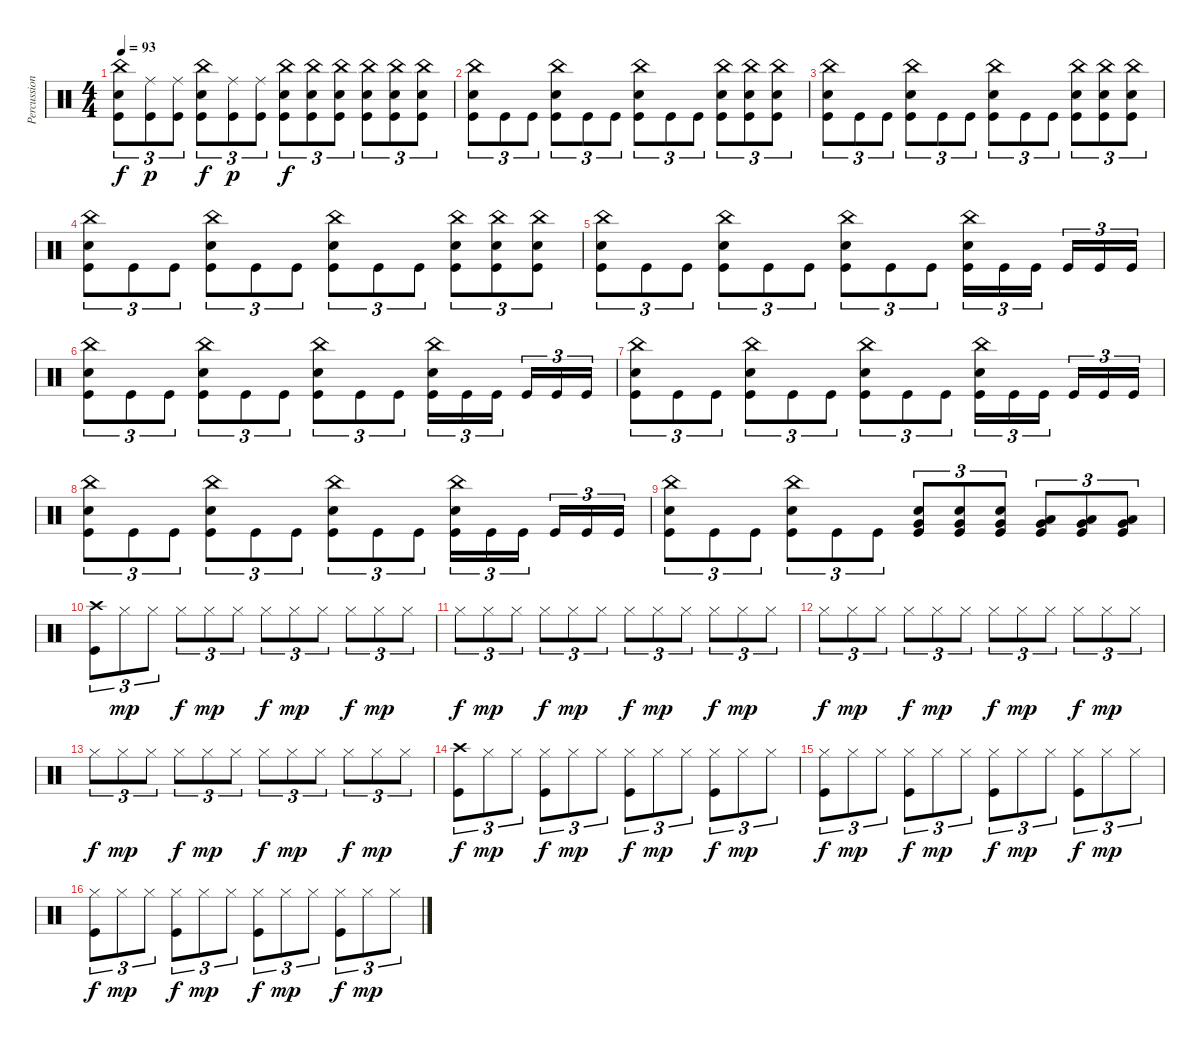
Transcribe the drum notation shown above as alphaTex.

\track ("Percussion" "Percussion") {instrument percussion}
\staff {score}
\articulation defaults
\ts (4 4)
\tempo 93
\clef neutral
\ks c
("China (hit)" "Snare (hit) 2" "Kick (hit)").8{tu (3 2) dy f} ("Ride (middle)" "Kick (hit)").8{tu (3 2) dy p} ("Ride (middle)" "Kick (hit)").8{tu (3 2)} ("China (hit)" "Snare (hit) 2" "Kick (hit)").8{tu (3 2) dy f} ("Ride (middle)" "Kick (hit)").8{tu (3 2) dy p} ("Ride (middle)" "Kick (hit)").8{tu (3 2)} ("China (hit)" "Snare (hit) 2" "Kick (hit)").8{tu (3 2) dy f} ("China (hit)" "Snare (hit) 2" "Kick (hit)").8{tu (3 2)} ("China (hit)" "Snare (hit) 2" "Kick (hit)").8{tu (3 2)} ("China (hit)" "Snare (hit) 2" "Kick (hit)").8{tu (3 2)} ("China (hit)" "Snare (hit) 2" "Kick (hit)").8{tu (3 2)} ("China (hit)" "Snare (hit) 2" "Kick (hit)").8{tu (3 2)} |
("China (hit)" "Snare (hit) 2" "Kick (hit)").8{tu (3 2)} "Kick (hit)".8{tu (3 2)} "Kick (hit)".8{tu (3 2)} ("China (hit)" "Snare (hit) 2" "Kick (hit)").8{tu (3 2)} "Kick (hit)".8{tu (3 2)} "Kick (hit)".8{tu (3 2)} ("China (hit)" "Snare (hit) 2" "Kick (hit)").8{tu (3 2)} "Kick (hit)".8{tu (3 2)} "Kick (hit)".8{tu (3 2)} ("China (hit)" "Snare (hit) 2" "Kick (hit)").8{tu (3 2)} ("China (hit)" "Snare (hit) 2" "Kick (hit)").8{tu (3 2)} ("China (hit)" "Snare (hit) 2" "Kick (hit)").8{tu (3 2)} |
("China (hit)" "Snare (hit) 2" "Kick (hit)").8{tu (3 2)} "Kick (hit)".8{tu (3 2)} "Kick (hit)".8{tu (3 2)} ("China (hit)" "Snare (hit) 2" "Kick (hit)").8{tu (3 2)} "Kick (hit)".8{tu (3 2)} "Kick (hit)".8{tu (3 2)} ("China (hit)" "Snare (hit) 2" "Kick (hit)").8{tu (3 2)} "Kick (hit)".8{tu (3 2)} "Kick (hit)".8{tu (3 2)} ("China (hit)" "Snare (hit) 2" "Kick (hit)").8{tu (3 2)} ("China (hit)" "Snare (hit) 2" "Kick (hit)").8{tu (3 2)} ("China (hit)" "Snare (hit) 2" "Kick (hit)").8{tu (3 2)} |
("China (hit)" "Snare (hit) 2" "Kick (hit)").8{tu (3 2)} "Kick (hit)".8{tu (3 2)} "Kick (hit)".8{tu (3 2)} ("China (hit)" "Snare (hit) 2" "Kick (hit)").8{tu (3 2)} "Kick (hit)".8{tu (3 2)} "Kick (hit)".8{tu (3 2)} ("China (hit)" "Snare (hit) 2" "Kick (hit)").8{tu (3 2)} "Kick (hit)".8{tu (3 2)} "Kick (hit)".8{tu (3 2)} ("China (hit)" "Snare (hit) 2" "Kick (hit)").8{tu (3 2)} ("China (hit)" "Snare (hit) 2" "Kick (hit)").8{tu (3 2)} ("China (hit)" "Snare (hit) 2" "Kick (hit)").8{tu (3 2)} |
("China (hit)" "Snare (hit) 2" "Kick (hit)").8{tu (3 2)} "Kick (hit)".8{tu (3 2)} "Kick (hit)".8{tu (3 2)} ("China (hit)" "Snare (hit) 2" "Kick (hit)").8{tu (3 2)} "Kick (hit)".8{tu (3 2)} "Kick (hit)".8{tu (3 2)} ("China (hit)" "Snare (hit) 2" "Kick (hit)").8{tu (3 2)} "Kick (hit)".8{tu (3 2)} "Kick (hit)".8{tu (3 2)} ("China (hit)" "Snare (hit) 2" "Kick (hit)").16{tu (3 2)} "Kick (hit)".16{tu (3 2)} "Kick (hit)".16{tu (3 2) beam splitsecondary} "Kick (hit)".16{tu (3 2)} "Kick (hit)".16{tu (3 2)} "Kick (hit)".16{tu (3 2)} |
("China (hit)" "Snare (hit) 2" "Kick (hit)").8{tu (3 2)} "Kick (hit)".8{tu (3 2)} "Kick (hit)".8{tu (3 2)} ("China (hit)" "Snare (hit) 2" "Kick (hit)").8{tu (3 2)} "Kick (hit)".8{tu (3 2)} "Kick (hit)".8{tu (3 2)} ("China (hit)" "Snare (hit) 2" "Kick (hit)").8{tu (3 2)} "Kick (hit)".8{tu (3 2)} "Kick (hit)".8{tu (3 2)} ("China (hit)" "Snare (hit) 2" "Kick (hit)").16{tu (3 2)} "Kick (hit)".16{tu (3 2)} "Kick (hit)".16{tu (3 2) beam splitsecondary} "Kick (hit)".16{tu (3 2)} "Kick (hit)".16{tu (3 2)} "Kick (hit)".16{tu (3 2)} |
("China (hit)" "Snare (hit) 2" "Kick (hit)").8{tu (3 2)} "Kick (hit)".8{tu (3 2)} "Kick (hit)".8{tu (3 2)} ("China (hit)" "Snare (hit) 2" "Kick (hit)").8{tu (3 2)} "Kick (hit)".8{tu (3 2)} "Kick (hit)".8{tu (3 2)} ("China (hit)" "Snare (hit) 2" "Kick (hit)").8{tu (3 2)} "Kick (hit)".8{tu (3 2)} "Kick (hit)".8{tu (3 2)} ("China (hit)" "Snare (hit) 2" "Kick (hit)").16{tu (3 2)} "Kick (hit)".16{tu (3 2)} "Kick (hit)".16{tu (3 2) beam splitsecondary} "Kick (hit)".16{tu (3 2)} "Kick (hit)".16{tu (3 2)} "Kick (hit)".16{tu (3 2)} |
("China (hit)" "Snare (hit) 2" "Kick (hit)").8{tu (3 2)} "Kick (hit)".8{tu (3 2)} "Kick (hit)".8{tu (3 2)} ("China (hit)" "Snare (hit) 2" "Kick (hit)").8{tu (3 2)} "Kick (hit)".8{tu (3 2)} "Kick (hit)".8{tu (3 2)} ("China (hit)" "Snare (hit) 2" "Kick (hit)").8{tu (3 2)} "Kick (hit)".8{tu (3 2)} "Kick (hit)".8{tu (3 2)} ("China (hit)" "Snare (hit) 2" "Kick (hit)").16{tu (3 2)} "Kick (hit)".16{tu (3 2)} "Kick (hit)".16{tu (3 2) beam splitsecondary} "Kick (hit)".16{tu (3 2)} "Kick (hit)".16{tu (3 2)} "Kick (hit)".16{tu (3 2)} |
("China (hit)" "Snare (hit) 2" "Kick (hit)").8{tu (3 2)} "Kick (hit)".8{tu (3 2)} "Kick (hit)".8{tu (3 2)} ("China (hit)" "Snare (hit) 2" "Kick (hit)").8{tu (3 2)} "Kick (hit)".8{tu (3 2)} "Kick (hit)".8{tu (3 2)} ("Very Low Tom (hit)" "Snare (hit) 2" "Kick (hit)").8{tu (3 2)} ("Very Low Tom (hit)" "Snare (hit) 2" "Kick (hit)").8{tu (3 2)} ("Very Low Tom (hit)" "Snare (hit) 2" "Kick (hit)").8{tu (3 2)} ("Low Floor Tom (hit)" "Very Low Tom (hit)" "Kick (hit)").8{tu (3 2)} ("Low Floor Tom (hit)" "Very Low Tom (hit)" "Kick (hit)").8{tu (3 2)} ("Low Floor Tom (hit)" "Very Low Tom (hit)" "Kick (hit)").8{tu (3 2)} |
("Crash high (hit)" "Kick (hit)").8{tu (3 2)} "Hi-Hat (closed)".8{tu (3 2) dy mp} "Hi-Hat (closed)".8{tu (3 2)} "Hi-Hat (closed)".8{tu (3 2) dy f} "Hi-Hat (closed)".8{tu (3 2) dy mp} "Hi-Hat (closed)".8{tu (3 2)} "Hi-Hat (closed)".8{tu (3 2) dy f} "Hi-Hat (closed)".8{tu (3 2) dy mp} "Hi-Hat (closed)".8{tu (3 2)} "Hi-Hat (closed)".8{tu (3 2) dy f} "Hi-Hat (closed)".8{tu (3 2) dy mp} "Hi-Hat (closed)".8{tu (3 2)} |
"Hi-Hat (closed)".8{tu (3 2) dy f} "Hi-Hat (closed)".8{tu (3 2) dy mp} "Hi-Hat (closed)".8{tu (3 2)} "Hi-Hat (closed)".8{tu (3 2) dy f} "Hi-Hat (closed)".8{tu (3 2) dy mp} "Hi-Hat (closed)".8{tu (3 2)} "Hi-Hat (closed)".8{tu (3 2) dy f} "Hi-Hat (closed)".8{tu (3 2) dy mp} "Hi-Hat (closed)".8{tu (3 2)} "Hi-Hat (closed)".8{tu (3 2) dy f} "Hi-Hat (closed)".8{tu (3 2) dy mp} "Hi-Hat (closed)".8{tu (3 2)} |
"Hi-Hat (closed)".8{tu (3 2) dy f} "Hi-Hat (closed)".8{tu (3 2) dy mp} "Hi-Hat (closed)".8{tu (3 2)} "Hi-Hat (closed)".8{tu (3 2) dy f} "Hi-Hat (closed)".8{tu (3 2) dy mp} "Hi-Hat (closed)".8{tu (3 2)} "Hi-Hat (closed)".8{tu (3 2) dy f} "Hi-Hat (closed)".8{tu (3 2) dy mp} "Hi-Hat (closed)".8{tu (3 2)} "Hi-Hat (closed)".8{tu (3 2) dy f} "Hi-Hat (closed)".8{tu (3 2) dy mp} "Hi-Hat (closed)".8{tu (3 2)} |
"Hi-Hat (closed)".8{tu (3 2) dy f} "Hi-Hat (closed)".8{tu (3 2) dy mp} "Hi-Hat (closed)".8{tu (3 2)} "Hi-Hat (closed)".8{tu (3 2) dy f} "Hi-Hat (closed)".8{tu (3 2) dy mp} "Hi-Hat (closed)".8{tu (3 2)} "Hi-Hat (closed)".8{tu (3 2) dy f} "Hi-Hat (closed)".8{tu (3 2) dy mp} "Hi-Hat (closed)".8{tu (3 2)} "Hi-Hat (closed)".8{tu (3 2) dy f} "Hi-Hat (closed)".8{tu (3 2) dy mp} "Hi-Hat (closed)".8{tu (3 2)} |
("Crash high (hit)" "Kick (hit)").8{tu (3 2) dy f} "Hi-Hat (closed)".8{tu (3 2) dy mp} "Hi-Hat (closed)".8{tu (3 2)} ("Hi-Hat (closed)" "Kick (hit)").8{tu (3 2) dy f} "Hi-Hat (closed)".8{tu (3 2) dy mp} "Hi-Hat (closed)".8{tu (3 2)} ("Hi-Hat (closed)" "Kick (hit)").8{tu (3 2) dy f} "Hi-Hat (closed)".8{tu (3 2) dy mp} "Hi-Hat (closed)".8{tu (3 2)} ("Hi-Hat (closed)" "Kick (hit)").8{tu (3 2) dy f} "Hi-Hat (closed)".8{tu (3 2) dy mp} "Hi-Hat (closed)".8{tu (3 2)} |
("Hi-Hat (closed)" "Kick (hit)").8{tu (3 2) dy f} "Hi-Hat (closed)".8{tu (3 2) dy mp} "Hi-Hat (closed)".8{tu (3 2)} ("Hi-Hat (closed)" "Kick (hit)").8{tu (3 2) dy f} "Hi-Hat (closed)".8{tu (3 2) dy mp} "Hi-Hat (closed)".8{tu (3 2)} ("Hi-Hat (closed)" "Kick (hit)").8{tu (3 2) dy f} "Hi-Hat (closed)".8{tu (3 2) dy mp} "Hi-Hat (closed)".8{tu (3 2)} ("Hi-Hat (closed)" "Kick (hit)").8{tu (3 2) dy f} "Hi-Hat (closed)".8{tu (3 2) dy mp} "Hi-Hat (closed)".8{tu (3 2)} |
("Hi-Hat (closed)" "Kick (hit)").8{tu (3 2) dy f} "Hi-Hat (closed)".8{tu (3 2) dy mp} "Hi-Hat (closed)".8{tu (3 2)} ("Hi-Hat (closed)" "Kick (hit)").8{tu (3 2) dy f} "Hi-Hat (closed)".8{tu (3 2) dy mp} "Hi-Hat (closed)".8{tu (3 2)} ("Hi-Hat (closed)" "Kick (hit)").8{tu (3 2) dy f} "Hi-Hat (closed)".8{tu (3 2) dy mp} "Hi-Hat (closed)".8{tu (3 2)} ("Hi-Hat (closed)" "Kick (hit)").8{tu (3 2) dy f} "Hi-Hat (closed)".8{tu (3 2) dy mp} "Hi-Hat (closed)".8{tu (3 2)}
